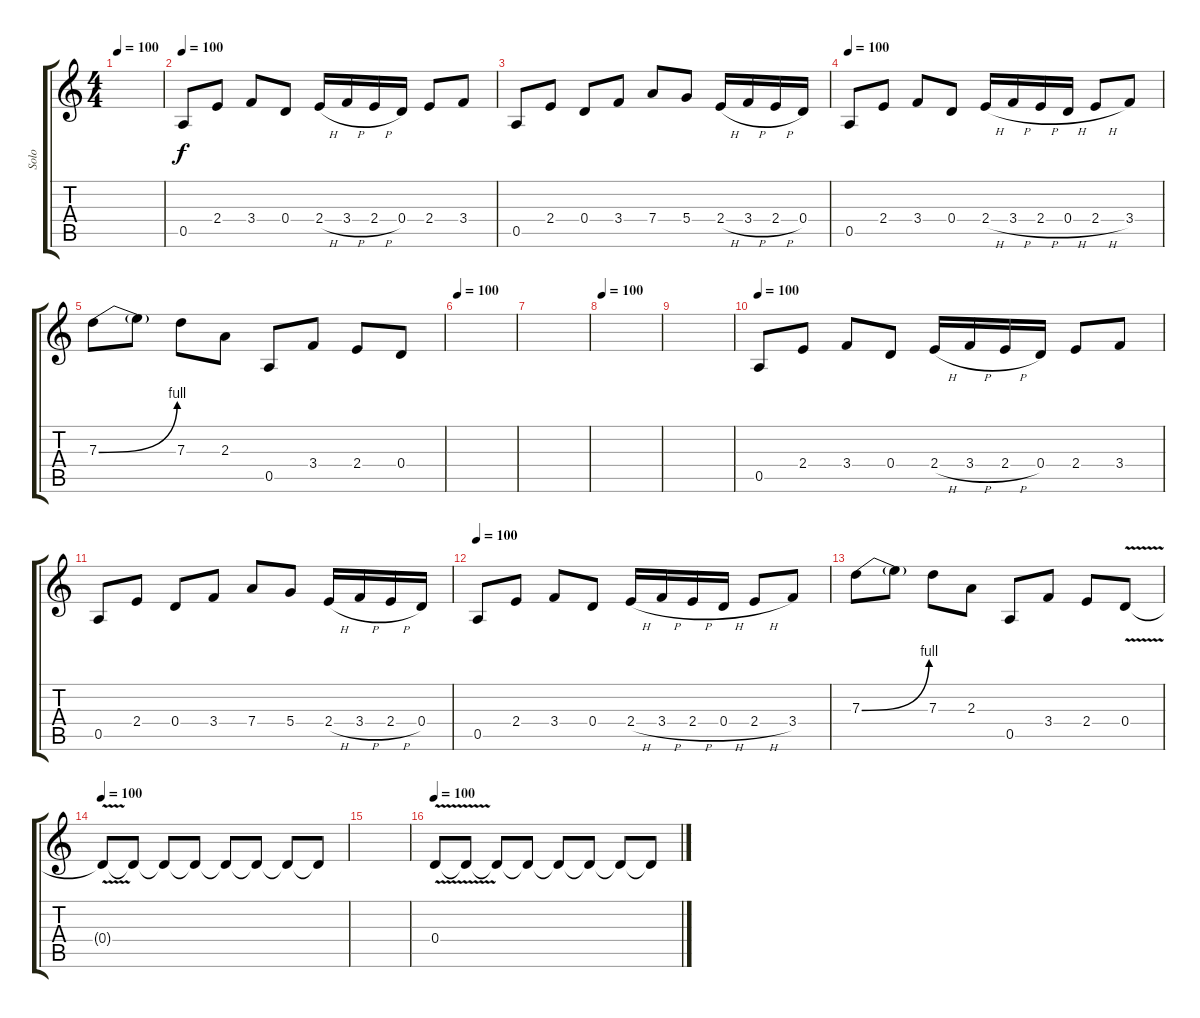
\track ("Solo" "Solo") {instrument distortionguitar}
\staff {score tabs}
\tuning (E4 B3 G3 D3 A2 E2) {hide}
\ts (4 4)
\tempo 100
\clef g2
\ks c
|
\tempo 100
0.5.8 2.4.8 3.4.8 0.4.8 2.4{h}.16 3.4{h}.16 2.4{h}.16 0.4.16 2.4.8 3.4.8 |
0.5.8 2.4.8 0.4.8 3.4.8 7.4.8 5.4.8 2.4{h}.16 3.4{h}.16 2.4{h}.16 0.4.16 |
\tempo 100
0.5.8 2.4.8 3.4.8 0.4.8 2.4{h}.16 3.4{h}.16 2.4{h}.16 0.4{h}.16 2.4{h}.8 3.4.8 |
7.3{be (bend 0 0 60 4)}.8 7.3{t}.8 7.3.8 2.3.8 0.5.8 3.4.8 2.4.8 0.4.8 |
\tempo 100
|
|
\tempo 100
|
|
\tempo 100
0.5.8 2.4.8 3.4.8 0.4.8 2.4{h}.16 3.4{h}.16 2.4{h}.16 0.4.16 2.4.8 3.4.8 |
0.5.8 2.4.8 0.4.8 3.4.8 7.4.8 5.4.8 2.4{h}.16 3.4{h}.16 2.4{h}.16 0.4.16 |
\tempo 100
0.5.8 2.4.8 3.4.8 0.4.8 2.4{h}.16 3.4{h}.16 2.4{h}.16 0.4{h}.16 2.4{h}.8 3.4.8 |
7.3{be (bend 0 0 60 4)}.8 7.3{t}.8 7.3.8 2.3.8 0.5.8 3.4.8 2.4.8 0.4{v}.8 |
\tempo 100
0.4{t}.8 0.4{t}.8 0.4{t}.8 0.4{t}.8 0.4{t}.8 0.4{t}.8 0.4{t}.8 0.4{t}.8 |
|
\tempo 100
0.4{v}.8 0.4{t}.8 0.4{t}.8 0.4{t}.8 0.4{t}.8 0.4{t}.8 0.4{t}.8 0.4{t}.8
